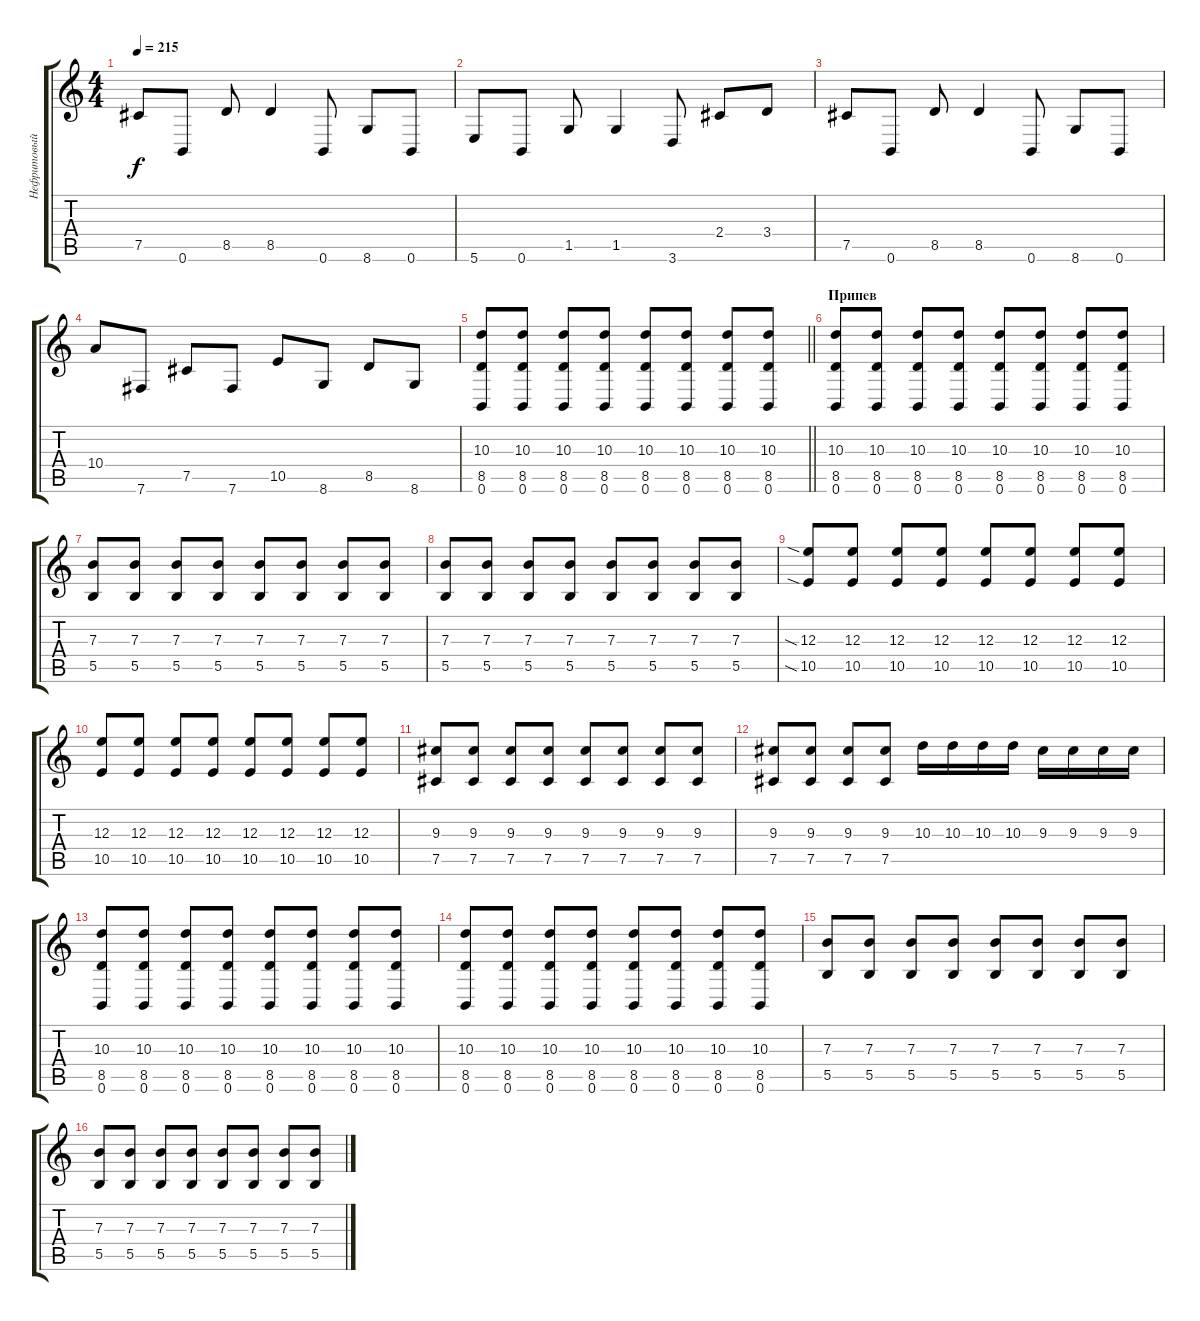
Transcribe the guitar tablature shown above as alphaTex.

\track ("Нефритовый чёткий пацан" "Нефритовый") {instrument distortionguitar}
\staff {score tabs}
\tuning (Db4 Ab3 E3 B2 Gb2 B1) {hide}
\ts (4 4)
\tempo 215
\clef g2
\ks c
7.5.8{dy f} 0.6.8 8.5.8 8.5.4 0.6.8 8.6.8 0.6.8 |
5.6.8 0.6.8 1.5.8 1.5.4 3.6.8 2.4.8 3.4.8 |
7.5.8 0.6.8 8.5.8 8.5.4 0.6.8 8.6.8 0.6.8 |
10.4.8 7.6.8 7.5.8 7.6.8 10.5.8 8.6.8 8.5.8 8.6.8 |
\barLineRight lightlight
(10.3 8.5 0.6).8 (10.3 8.5 0.6).8 (10.3 8.5 0.6).8 (10.3 8.5 0.6).8 (10.3 8.5 0.6).8 (10.3 8.5 0.6).8 (10.3 8.5 0.6).8 (10.3 8.5 0.6).8 |
\section ("" "Припев")
(10.3 8.5 0.6).8 (10.3 8.5 0.6).8 (10.3 8.5 0.6).8 (10.3 8.5 0.6).8 (10.3 8.5 0.6).8 (10.3 8.5 0.6).8 (10.3 8.5 0.6).8 (10.3 8.5 0.6).8 |
(7.3 5.5).8 (7.3 5.5).8 (7.3 5.5).8 (7.3 5.5).8 (7.3 5.5).8 (7.3 5.5).8 (7.3 5.5).8 (7.3 5.5).8 |
(7.3 5.5).8 (7.3 5.5).8 (7.3 5.5).8 (7.3 5.5).8 (7.3 5.5).8 (7.3 5.5).8 (7.3 5.5).8 (7.3 5.5).8 |
(12.3{sia} 10.5{sia}).8 (12.3 10.5).8 (12.3 10.5).8 (12.3 10.5).8 (12.3 10.5).8 (12.3 10.5).8 (12.3 10.5).8 (12.3 10.5).8 |
(12.3 10.5).8 (12.3 10.5).8 (12.3 10.5).8 (12.3 10.5).8 (12.3 10.5).8 (12.3 10.5).8 (12.3 10.5).8 (12.3 10.5).8 |
(9.3 7.5).8 (9.3 7.5).8 (9.3 7.5).8 (9.3 7.5).8 (9.3 7.5).8 (9.3 7.5).8 (9.3 7.5).8 (9.3 7.5).8 |
(9.3 7.5).8 (9.3 7.5).8 (9.3 7.5).8 (9.3 7.5).8 10.3.16 10.3.16 10.3.16 10.3.16 9.3.16 9.3.16 9.3.16 9.3.16 |
(10.3 8.5 0.6).8 (10.3 8.5 0.6).8 (10.3 8.5 0.6).8 (10.3 8.5 0.6).8 (10.3 8.5 0.6).8 (10.3 8.5 0.6).8 (10.3 8.5 0.6).8 (10.3 8.5 0.6).8 |
(10.3 8.5 0.6).8 (10.3 8.5 0.6).8 (10.3 8.5 0.6).8 (10.3 8.5 0.6).8 (10.3 8.5 0.6).8 (10.3 8.5 0.6).8 (10.3 8.5 0.6).8 (10.3 8.5 0.6).8 |
(7.3 5.5).8 (7.3 5.5).8 (7.3 5.5).8 (7.3 5.5).8 (7.3 5.5).8 (7.3 5.5).8 (7.3 5.5).8 (7.3 5.5).8 |
(7.3 5.5).8 (7.3 5.5).8 (7.3 5.5).8 (7.3 5.5).8 (7.3 5.5).8 (7.3 5.5).8 (7.3 5.5).8 (7.3 5.5).8
